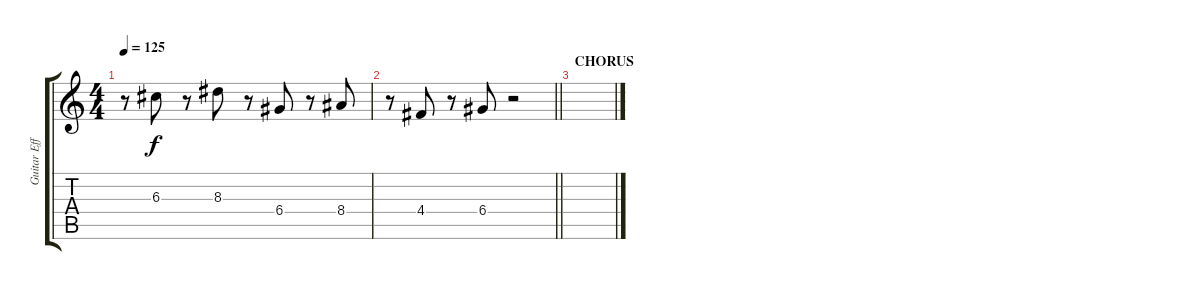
\track ("Guitar Effects" "Guitar Eff") {instrument overdrivenguitar}
\staff {score tabs}
\tuning (E4 B3 G3 D3 A2 E2) {hide}
\ts (4 4)
\tempo 125
\clef g2
\ks c
r.8{dy f} 6.3.8 r.8 8.3.8 r.8 6.4.8 r.8 8.4.8 |
\barLineRight lightlight
r.8 4.4.8 r.8 6.4.8 r.2 |
\section ("" "CHORUS")
